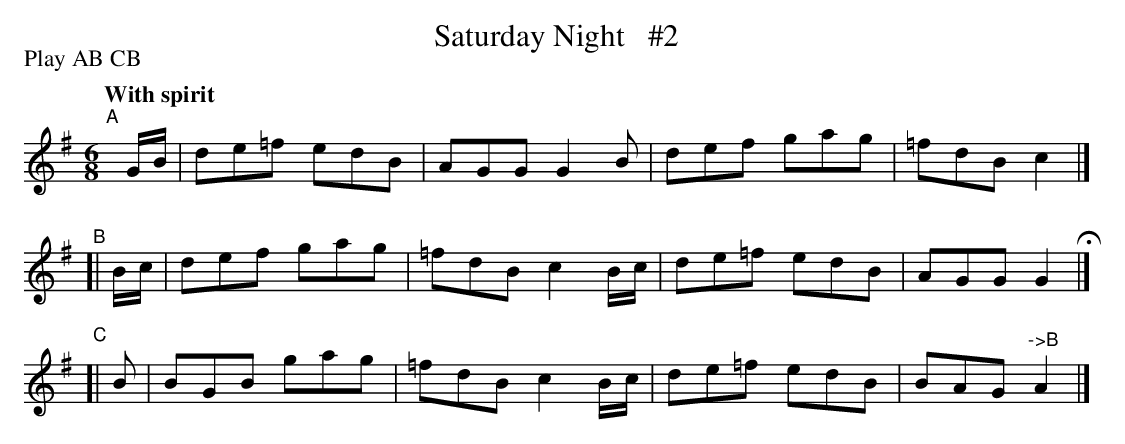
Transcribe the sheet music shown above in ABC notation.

X:1
T: Saturday Night   #2
Q: "With spirit"
P: Play AB CB
M: 6/8
L: 1/8
K: G
"^A"[|] G/B/ | de=f edB | AGG G2B | def gag | =fdB c2 |]
"^B"[| B/c/ | def gag | =fdB c2B/c/ | de=f edB | AGG G2 H|]
"^C"[| B | BGB gag | =fdB c2B/c/ | de=f edB | BAG "^->B"A2 |]
